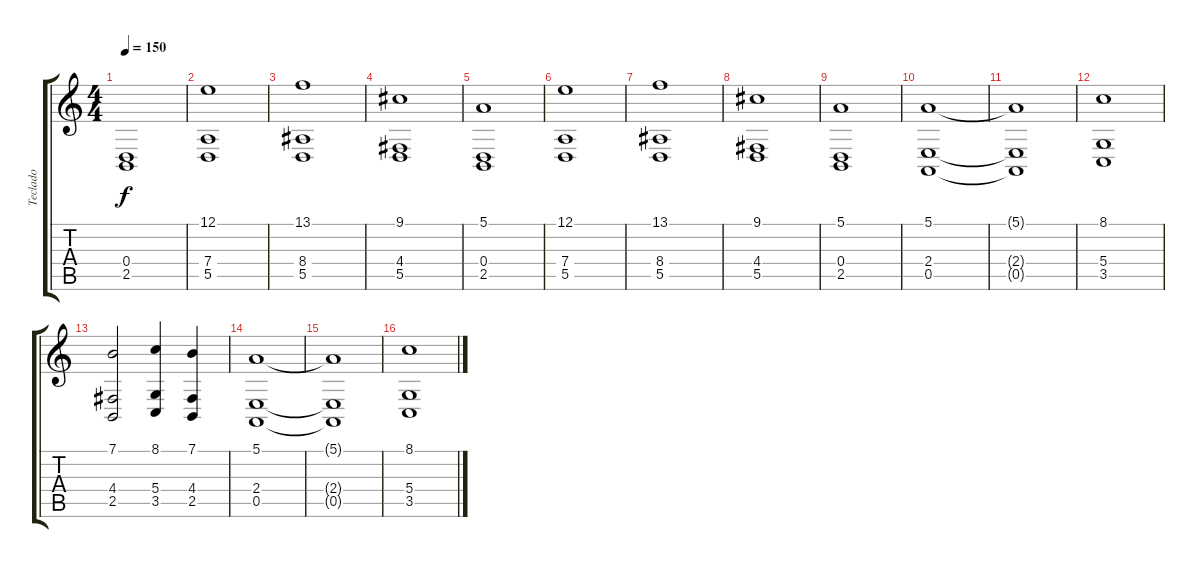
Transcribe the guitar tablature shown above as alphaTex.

\track ("Teclado" "Teclado") {instrument tremolostrings}
\staff {score tabs}
\tuning (E4 B3 G3 D3 A2 E2) {hide}
\ts (4 4)
\tempo 150
\clef g2
\ks c
(0.4 2.5).1{dy f} |
(12.1 7.4 5.5).1 |
(13.1 8.4 5.5).1 |
(9.1 4.4 5.5).1 |
(5.1 0.4 2.5).1 |
(12.1 7.4 5.5).1 |
(13.1 8.4 5.5).1 |
(9.1 4.4 5.5).1 |
(5.1 0.4 2.5).1 |
(5.1 2.4 0.5).1 |
(5.1{t} 2.4{t} 0.5{t}).1 |
(8.1 5.4 3.5).1 |
(7.1 4.4 2.5).2 (8.1 5.4 3.5).4 (7.1 4.4 2.5).4 |
(5.1 2.4 0.5).1 |
(5.1{t} 2.4{t} 0.5{t}).1 |
(8.1 5.4 3.5).1
